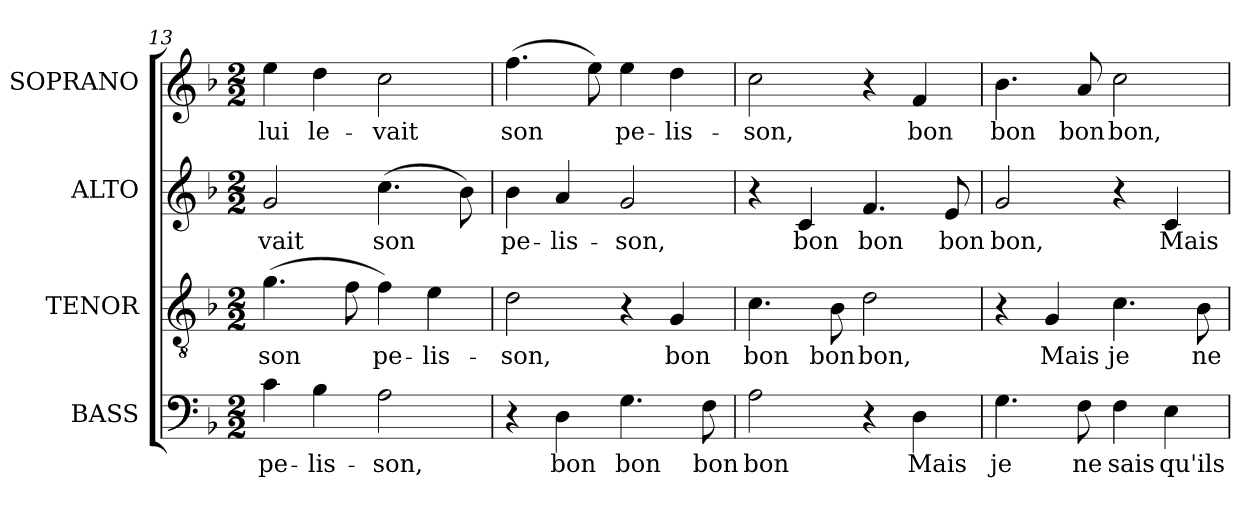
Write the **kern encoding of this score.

**kern	**text	**kern	**text	**kern	**text	**kern	**text
*part4	*part4	*part3	*part3	*part2	*part2	*part1	*part1
*staff4	*staff4	*staff3	*staff3	*staff2	*staff2	*staff1	*staff1
*I"BASS	*	*I"TENOR	*	*I"ALTO	*	*I"SOPRANO	*
*I'B.	*	*I'T.	*	*I'A.	*	*I'S.	*
*clefF4	*	*clefGv2	*	*clefG2	*	*clefG2	*
*	*	*ITrd7c12	*	*	*	*	*
*k[b-]	*	*k[b-]	*	*k[b-]	*	*k[b-]	*
*F:	*	*F:	*	*F:	*	*F:	*
*M2/2	*	*M2/2	*	*M2/2	*	*M2/2	*
=13	=13	=13	=13	=13	=13	=13	=13
!	!LO:LY:b:color=#000000	!	!	!	!	!	!
!	!	!	!LO:LY:b:color=#000000	!	!	!	!
!	!	!	!	!	!LO:LY:b:color=#000000	!	!
!	!	!	!	!	!	!	!LO:LY:b:color=#000000
4ci\	pe-	(4.Gi\	son	2gi/	-vait	4eei\	lui
!	!LO:LY:b:color=#000000	!	!	!	!	!	!
!	!	!	!	!	!	!	!LO:LY:b:color=#000000
4B-i\	-lis-	.	.	.	.	4ddi\	le-
.	.	8Fi\	.	.	.	.	.
!	!LO:LY:b:color=#000000	!	!	!	!	!	!
!	!	!	!LO:LY:b:color=#000000	!	!	!	!
!	!	!	!	!	!LO:LY:b:color=#000000	!	!
!	!	!	!	!	!	!	!LO:LY:b:color=#000000
2Ai\	-son,	4Fi\)	pe-	(4.cci\	son	2cci\	-vait
!	!	!	!LO:LY:b:color=#000000	!	!	!	!
.	.	4Ei\	-lis-	.	.	.	.
.	.	.	.	8b-i\)	.	.	.
=14	=14	=14	=14	=14	=14	=14	=14
!	!	!	!LO:LY:b:color=#000000	!	!	!	!
!	!	!	!	!	!LO:LY:b:color=#000000	!	!
!	!	!	!	!	!	!	!LO:LY:b:color=#000000
4r	.	2Di\	-son,	4b-i\	pe-	(4.ffi\	son
!	!LO:LY:b:color=#000000	!	!	!	!	!	!
!	!	!	!	!	!LO:LY:b:color=#000000	!	!
4Di\	bon	.	.	4ai/	-lis-	.	.
.	.	.	.	.	.	8eei\)	.
!	!LO:LY:b:color=#000000	!	!	!	!	!	!
!	!	!	!	!	!LO:LY:b:color=#000000	!	!
!	!	!	!	!	!	!	!LO:LY:b:color=#000000
4.Gi\	bon	4r	.	2gi/	-son,	4eei\	pe-
!	!	!	!LO:LY:b:color=#000000	!	!	!	!
!	!	!	!	!	!	!	!LO:LY:b:color=#000000
.	.	4GGi/	bon	.	.	4ddi\	-lis-
!	!LO:LY:b:color=#000000	!	!	!	!	!	!
8Fi\	bon	.	.	.	.	.	.
=15	=15	=15	=15	=15	=15	=15	=15
!	!LO:LY:b:color=#000000	!	!	!	!	!	!
!	!	!	!LO:LY:b:color=#000000	!	!	!	!
!	!	!	!	!	!	!	!LO:LY:b:color=#000000
2Ai\	bon	4.Ci\	bon	4r	.	2cci\	-son,
!	!	!	!	!	!LO:LY:b:color=#000000	!	!
.	.	.	.	4ci/	bon	.	.
!	!	!	!LO:LY:b:color=#000000	!	!	!	!
.	.	8BB-i\	bon	.	.	.	.
!	!	!	!LO:LY:b:color=#000000	!	!	!	!
!	!	!	!	!	!LO:LY:b:color=#000000	!	!
4r	.	2Di\	bon,	4.fi/	bon	4r	.
!	!LO:LY:b:color=#000000	!	!	!	!	!	!
!	!	!	!	!	!	!	!LO:LY:b:color=#000000
4Di\	Mais	.	.	.	.	4fi/	bon
!	!	!	!	!	!LO:LY:b:color=#000000	!	!
.	.	.	.	8ei/	bon	.	.
!!LO:LB:g=z
=16	=16	=16	=16	=16	=16	=16	=16
!	!LO:LY:b:color=#000000	!	!	!	!	!	!
!	!	!	!	!	!LO:LY:b:color=#000000	!	!
!	!	!	!	!	!	!	!LO:LY:b:color=#000000
4.Gi\	je	4r	.	2gi/	bon,	4.b-i\	bon
!	!	!	!LO:LY:b:color=#000000	!	!	!	!
.	.	4GGi/	Mais	.	.	.	.
!	!LO:LY:b:color=#000000	!	!	!	!	!	!
!	!	!	!	!	!	!	!LO:LY:b:color=#000000
8Fi\	ne	.	.	.	.	8ai/	bon
!	!LO:LY:b:color=#000000	!	!	!	!	!	!
!	!	!	!LO:LY:b:color=#000000	!	!	!	!
!	!	!	!	!	!	!	!LO:LY:b:color=#000000
4Fi\	sais	4.Ci\	je	4r	.	2cci\	bon,
!	!LO:LY:b:color=#000000	!	!	!	!	!	!
!	!	!	!	!	!LO:LY:b:color=#000000	!	!
4Ei\	qu'ils	.	.	4ci/	Mais	.	.
!	!	!	!LO:LY:b:color=#000000	!	!	!	!
.	.	8BB-i\	ne	.	.	.	.
=	=	=	=	=	=	=	=
*-	*-	*-	*-	*-	*-	*-	*-
